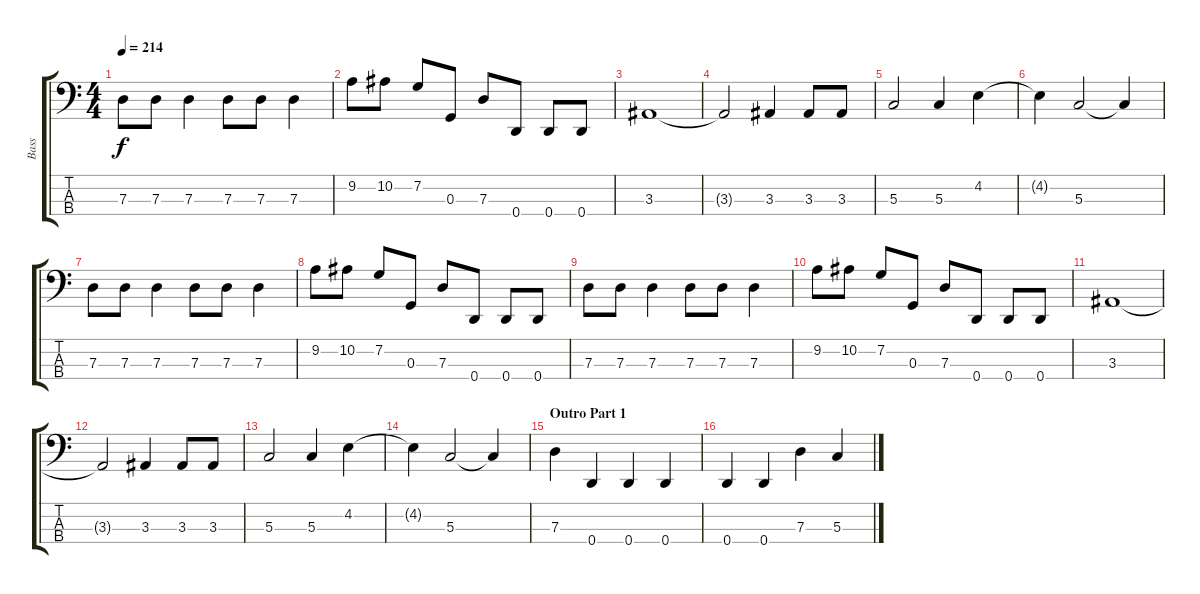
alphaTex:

\track ("Bass" "Bass") {instrument electricbasspick}
\staff {score tabs}
\tuning (F2 C2 G1 D1) {hide}
\ts (4 4)
\tempo 214
\clef f4
\ks c
7.3.8{dy f} 7.3.8 7.3.4 7.3.8 7.3.8 7.3.4 |
9.2.8 10.2.8 7.2.8 0.3.8 7.3.8 0.4.8 0.4.8 0.4.8 |
3.3.1 |
3.3{t}.2 3.3.4 3.3.8 3.3.8 |
5.3.2 5.3.4 4.2.4 |
4.2{t}.4 5.3.2 5.3{t}.4 |
7.3.8 7.3.8 7.3.4 7.3.8 7.3.8 7.3.4 |
9.2.8 10.2.8 7.2.8 0.3.8 7.3.8 0.4.8 0.4.8 0.4.8 |
7.3.8 7.3.8 7.3.4 7.3.8 7.3.8 7.3.4 |
9.2.8 10.2.8 7.2.8 0.3.8 7.3.8 0.4.8 0.4.8 0.4.8 |
3.3.1 |
3.3{t}.2 3.3.4 3.3.8 3.3.8 |
5.3.2 5.3.4 4.2.4 |
4.2{t}.4 5.3.2 5.3{t}.4 |
\section ("" "Outro Part 1")
7.3.4 0.4.4 0.4.4 0.4.4 |
0.4.4 0.4.4 7.3.4 5.3.4
